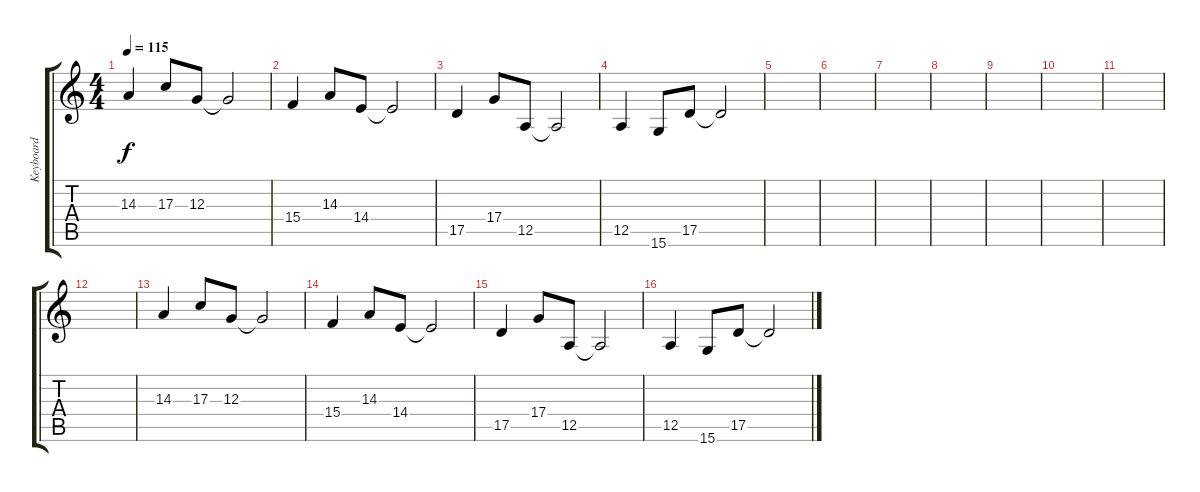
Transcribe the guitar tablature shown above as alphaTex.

\track ("Keyboard" "Keyboard") {instrument drawbarorgan}
\staff {score tabs}
\tuning (E4 B3 G3 D3 A2 E2) {hide}
\ts (4 4)
\tempo 115
\clef g2
\ks c
14.3.4{dy f} 17.3.8 12.3.8 12.3{t}.2 |
15.4.4 14.3.8 14.4.8 14.4{t}.2 |
17.5.4 17.4.8 12.5.8 12.5{t}.2 |
12.5.4 15.6.8 17.5.8 17.5{t}.2 |
|
|
|
|
|
|
|
|
14.3.4 17.3.8 12.3.8 12.3{t}.2 |
15.4.4 14.3.8 14.4.8 14.4{t}.2 |
17.5.4 17.4.8 12.5.8 12.5{t}.2 |
12.5.4 15.6.8 17.5.8 17.5{t}.2
